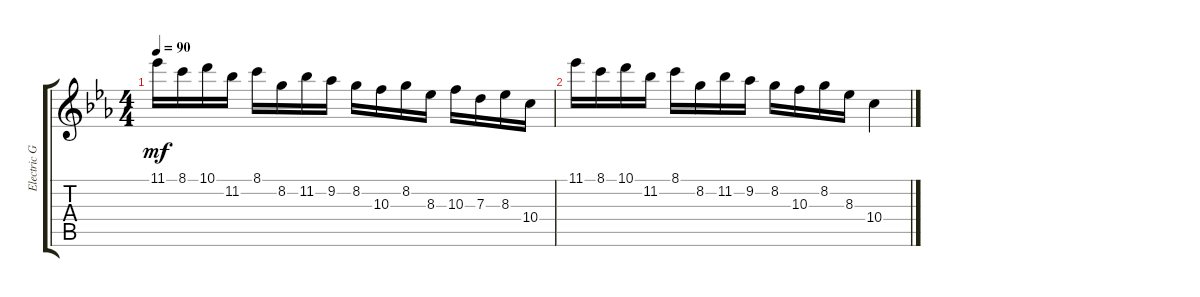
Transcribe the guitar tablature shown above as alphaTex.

\track ("Electric Guitar" "Electric G") {instrument electricguitarclean}
\staff {score tabs}
\tuning (E4 B3 G3 D3 A2 E2) {hide}
\ts (4 4)
\tempo 90
\clef g2
\ks cminor
11.1.16{dy mf instrument electricguitarclean} 8.1.16 10.1.16 11.2.16 8.1.16 8.2.16 11.2.16 9.2.16 8.2.16 10.3.16 8.2.16 8.3.16 10.3.16 7.3.16 8.3.16 10.4.16 |
11.1.16 8.1.16 10.1.16 11.2.16 8.1.16 8.2.16 11.2.16 9.2.16 8.2.16 10.3.16 8.2.16 8.3.16 10.4.4
